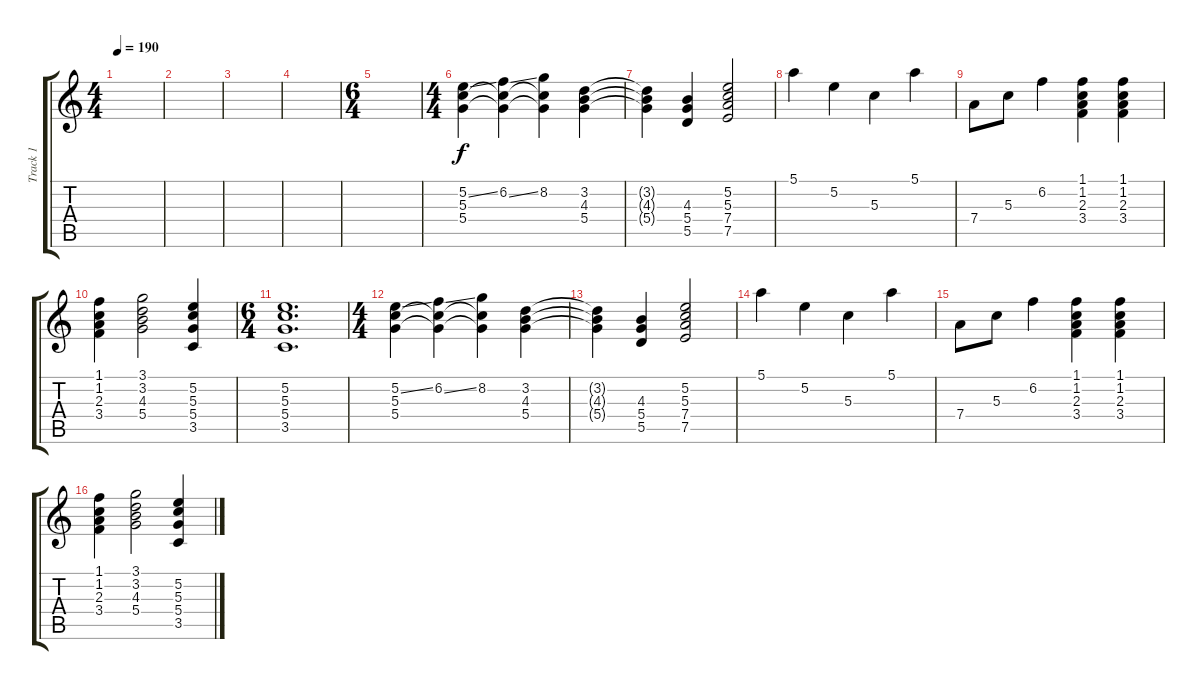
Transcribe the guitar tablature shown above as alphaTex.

\track ("Track 1" "Track 1") {instrument electricguitarclean}
\staff {score tabs}
\tuning (E4 B3 G3 D3 A2 E2) {hide}
\ts (4 4)
\tempo 190
\clef g2
\ks c
|
|
|
|
\ts (6 4)
|
\ts (4 4)
(5.2{ss} 5.3 5.4).4 (6.2{ss} 5.3{t} 5.4{t}).4 (8.2 5.3{t} 5.4{t}).4 (3.2 4.3 5.4).4 |
(3.2{t} 4.3{t} 5.4{t}).4 (4.3 5.4 5.5).4 (5.2 5.3 7.4 7.5).2 |
5.1.4 5.2.4 5.3.4 5.1.4 |
7.4.8 5.3.8 6.2.4 (1.1 1.2 2.3 3.4).4 (1.1 1.2 2.3 3.4).4 |
(1.1 1.2 2.3 3.4).4 (3.1 3.2 4.3 5.4).2 (5.2 5.3 5.4 3.5).4 |
\ts (6 4)
(5.2 5.3 5.4 3.5).1{d} |
\ts (4 4)
(5.2{ss} 5.3 5.4).4 (6.2{ss} 5.3{t} 5.4{t}).4 (8.2 5.3{t} 5.4{t}).4 (3.2 4.3 5.4).4 |
(3.2{t} 4.3{t} 5.4{t}).4 (4.3 5.4 5.5).4 (5.2 5.3 7.4 7.5).2 |
5.1.4 5.2.4 5.3.4 5.1.4 |
7.4.8 5.3.8 6.2.4 (1.1 1.2 2.3 3.4).4 (1.1 1.2 2.3 3.4).4 |
(1.1 1.2 2.3 3.4).4 (3.1 3.2 4.3 5.4).2 (5.2 5.3 5.4 3.5).4
